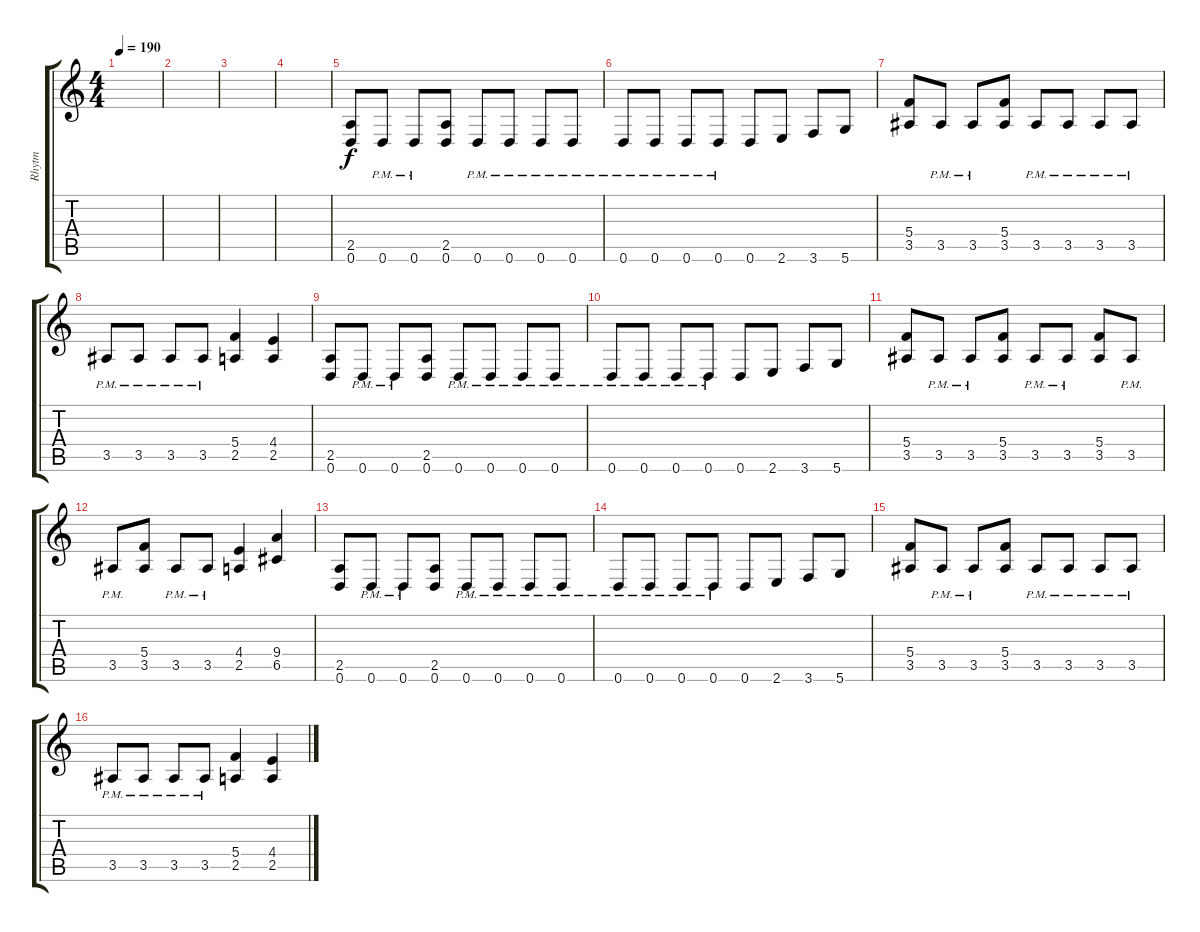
\track ("Rhytm" "Rhytm") {instrument distortionguitar}
\staff {score tabs}
\tuning (D4 A3 F3 C3 G2 D2) {hide}
\ts (4 4)
\tempo 190
\clef g2
\ks c
|
|
|
|
(2.5 0.6).8 0.6{pm}.8 0.6{pm}.8 (2.5 0.6).8 0.6{pm}.8 0.6{pm}.8 0.6{pm}.8 0.6{pm}.8 |
0.6{pm}.8 0.6{pm}.8 0.6{pm}.8 0.6{pm}.8 0.6.8 2.6.8 3.6.8 5.6.8 |
(5.4 3.5).8 3.5{pm}.8 3.5{pm}.8 (5.4 3.5).8 3.5{pm}.8 3.5{pm}.8 3.5{pm}.8 3.5{pm}.8 |
3.5{pm}.8 3.5{pm}.8 3.5{pm}.8 3.5{pm}.8 (5.4 2.5).4 (4.4 2.5).4 |
(2.5 0.6).8 0.6{pm}.8 0.6{pm}.8 (2.5 0.6).8 0.6{pm}.8 0.6{pm}.8 0.6{pm}.8 0.6{pm}.8 |
0.6{pm}.8 0.6{pm}.8 0.6{pm}.8 0.6{pm}.8 0.6.8 2.6.8 3.6.8 5.6.8 |
(5.4 3.5).8 3.5{pm}.8 3.5{pm}.8 (5.4 3.5).8 3.5{pm}.8 3.5{pm}.8 (5.4 3.5).8 3.5{pm}.8 |
3.5{pm}.8 (5.4 3.5).8 3.5{pm}.8 3.5{pm}.8 (4.4 2.5).4 (9.4 6.5).4 |
(2.5 0.6).8 0.6{pm}.8 0.6{pm}.8 (2.5 0.6).8 0.6{pm}.8 0.6{pm}.8 0.6{pm}.8 0.6{pm}.8 |
0.6{pm}.8 0.6{pm}.8 0.6{pm}.8 0.6{pm}.8 0.6.8 2.6.8 3.6.8 5.6.8 |
(5.4 3.5).8 3.5{pm}.8 3.5{pm}.8 (5.4 3.5).8 3.5{pm}.8 3.5{pm}.8 3.5{pm}.8 3.5{pm}.8 |
3.5{pm}.8 3.5{pm}.8 3.5{pm}.8 3.5{pm}.8 (5.4 2.5).4 (4.4 2.5).4
